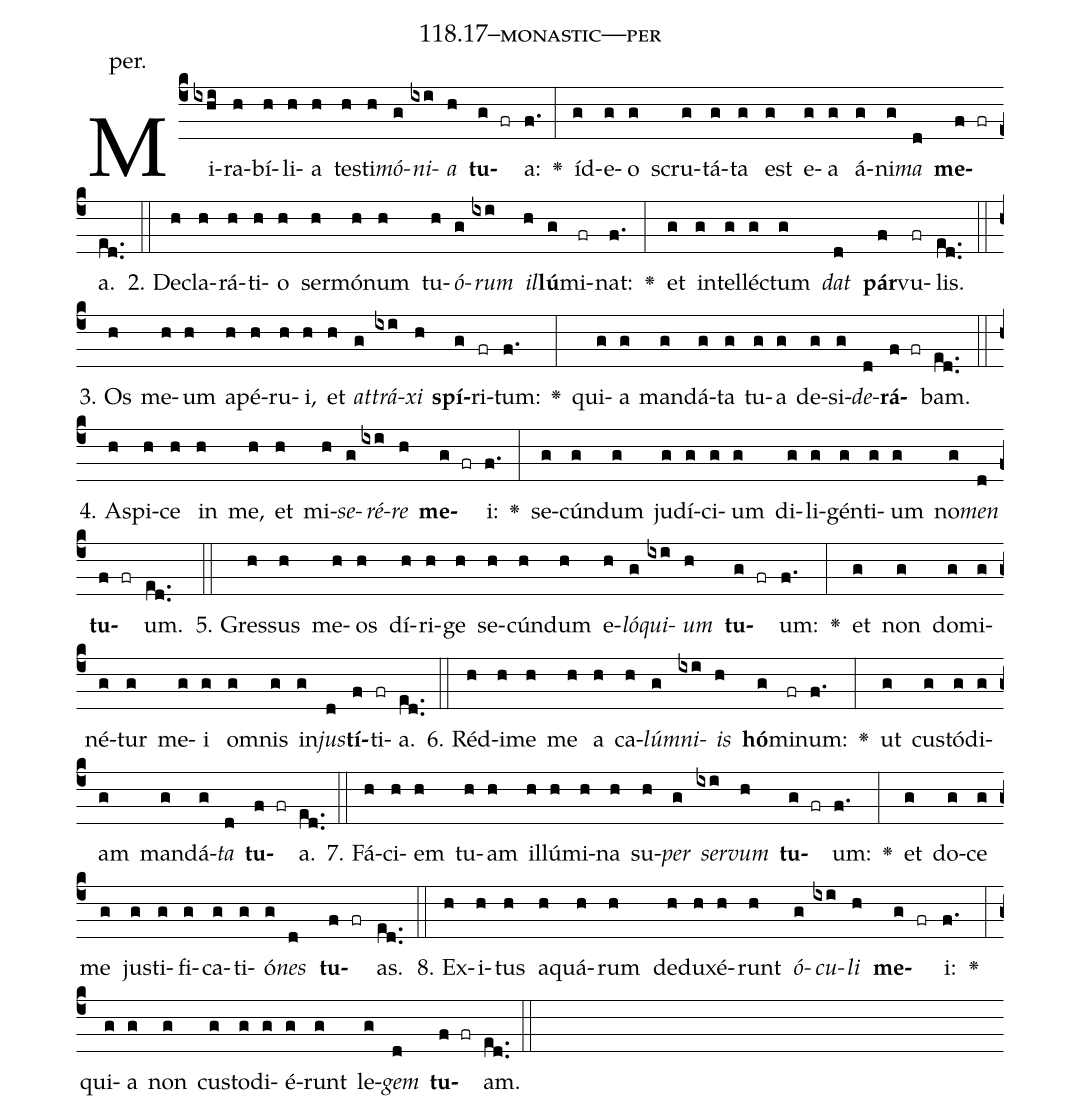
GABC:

name: 118.17--monastic---per;
annotation: per.;
%%
(c4)Mi(ixhi)ra(h)bí(h)li(h)a(h) tes(h)ti(h)<i>mó</i>(g)<i>ni</i>(ixi)<i>a</i>(h) <b>tu</b>(g fr)a:(f.) <v>\greheightstar</v>(:) íd(g)e(g)o(g) scru(g)tá(g)ta(g) est(g) e(g)a(g) á(g)ni(g)<i>ma</i>(d) <b>me</b>(f fr)a.(ed..) (::)
2. De(h)cla(h)rá(h)ti(h)o(h) ser(h)mó(h)num(h) tu(h)<i>ó</i>(g)<i>rum</i>(ixi) <i>il</i>(h)<b>lú</b>(g)mi(fr)nat:(f.) <v>\greheightstar</v>(:) et(g) in(g)tel(g)léc(g)tum(g) <i>dat</i>(d) <b>pár</b>(f)vu(fr)lis.(ed..) (::)
3. Os(h) me(h)um(h) a(h)pé(h)ru(h)i,(h) et(h) <i>at</i>(g)<i>trá</i>(ixi)<i>xi</i>(h) <b>spí</b>(g)ri(fr)tum:(f.) <v>\greheightstar</v>(:) qui(g)a(g) man(g)dá(g)ta(g) tu(g)a(g) de(g)si(g)<i>de</i>(d)<b>rá</b>(f fr)bam.(ed..) (::)
4. A(h)spi(h)ce(h) in(h) me,(h) et(h) mi(h)<i>se</i>(g)<i>ré</i>(ixi)<i>re</i>(h) <b>me</b>(g fr)i:(f.) <v>\greheightstar</v>(:) se(g)cún(g)dum(g) ju(g)dí(g)ci(g)um(g) di(g)li(g)gén(g)ti(g)um(g) no(g)<i>men</i>(d) <b>tu</b>(f fr)um.(ed..) (::)
5. Gres(h)sus(h) me(h)os(h) dí(h)ri(h)ge(h) se(h)cún(h)dum(h) e(h)<i>ló</i>(g)<i>qui</i>(ixi)<i>um</i>(h) <b>tu</b>(g fr)um:(f.) <v>\greheightstar</v>(:) et(g) non(g) do(g)mi(g)né(g)tur(g) me(g)i(g) om(g)nis(g) in(g)<i>jus</i>(d)<b>tí</b>(f)ti(fr)a.(ed..) (::)
6. Réd(h)i(h)me(h) me(h) a(h) ca(h)<i>lúm</i>(g)<i>ni</i>(ixi)<i>is</i>(h) <b>hó</b>(g)mi(fr)num:(f.) <v>\greheightstar</v>(:) ut(g) cus(g)tó(g)di(g)am(g) man(g)dá(g)<i>ta</i>(d) <b>tu</b>(f fr)a.(ed..) (::)
7. Fá(h)ci(h)em(h) tu(h)am(h) il(h)lú(h)mi(h)na(h) su(h)<i>per</i>(g) <i>ser</i>(ixi)<i>vum</i>(h) <b>tu</b>(g fr)um:(f.) <v>\greheightstar</v>(:) et(g) do(g)ce(g) me(g) jus(g)ti(g)fi(g)ca(g)ti(g)ó(g)<i>nes</i>(d) <b>tu</b>(f fr)as.(ed..) (::)
8. Ex(h)i(h)tus(h) a(h)quá(h)rum(h) de(h)du(h)xé(h)runt(h) <i>ó</i>(g)<i>cu</i>(ixi)<i>li</i>(h) <b>me</b>(g fr)i:(f.) <v>\greheightstar</v>(:) qui(g)a(g) non(g) cus(g)to(g)di(g)é(g)runt(g) le(g)<i>gem</i>(d) <b>tu</b>(f fr)am.(ed..) (::)
